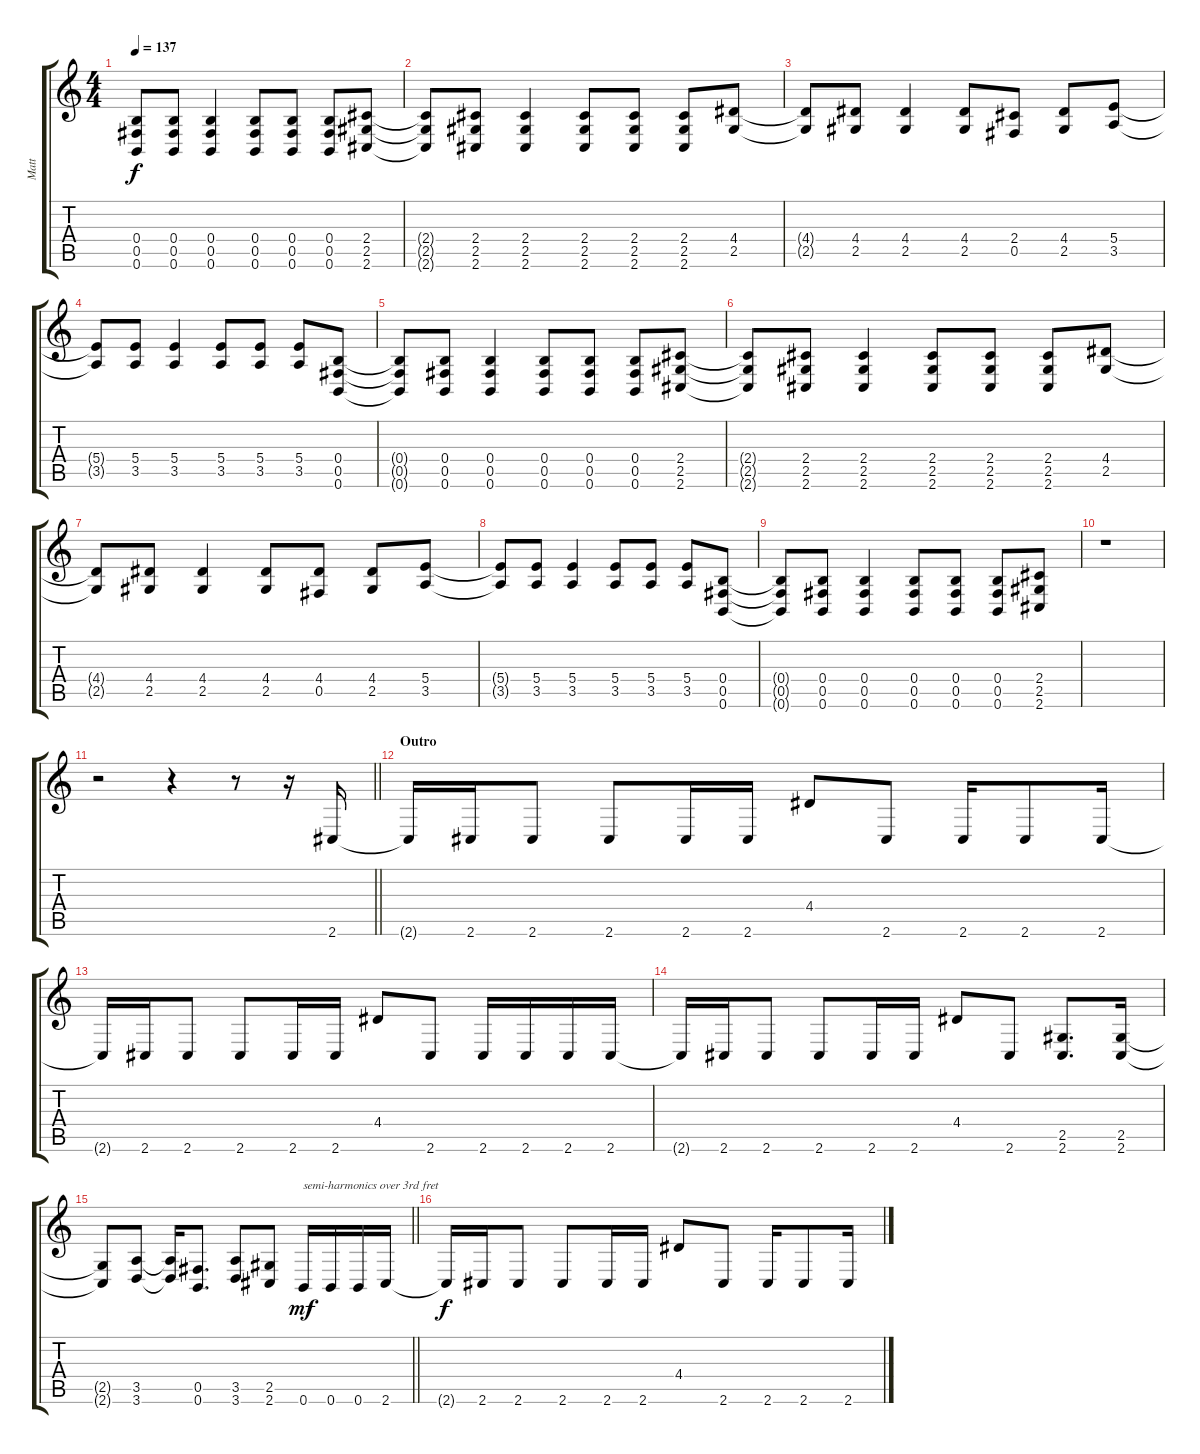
\track ("Matt" "Matt") {instrument distortionguitar}
\staff {score tabs}
\tuning (Db4 Ab3 E3 B2 Gb2 B1) {hide}
\ts (4 4)
\tempo 137
\clef g2
\ks c
(0.4{t} 0.5{t} 0.6{t}).8{dy f} (0.4 0.5 0.6).8 (0.4 0.5 0.6).4 (0.4 0.5 0.6).8 (0.4 0.5 0.6).8 (0.4 0.5 0.6).8 (2.4 2.5 2.6).8 |
(2.4{t} 2.5{t} 2.6{t}).8 (2.4 2.5 2.6).8 (2.4 2.5 2.6).4 (2.4 2.5 2.6).8 (2.4 2.5 2.6).8 (2.4 2.5 2.6).8 (4.4 2.5).8 |
(4.4{t} 2.5{t}).8 (4.4 2.5).8 (4.4 2.5).4 (4.4 2.5).8 (2.4 0.5).8 (4.4 2.5).8 (5.4 3.5).8 |
(5.4{t} 3.5{t}).8 (5.4 3.5).8 (5.4 3.5).4 (5.4 3.5).8 (5.4 3.5).8 (5.4 3.5).8 (0.4 0.5 0.6).8 |
(0.4{t} 0.5{t} 0.6{t}).8 (0.4 0.5 0.6).8 (0.4 0.5 0.6).4 (0.4 0.5 0.6).8 (0.4 0.5 0.6).8 (0.4 0.5 0.6).8 (2.4 2.5 2.6).8 |
(2.4{t} 2.5{t} 2.6{t}).8 (2.4 2.5 2.6).8 (2.4 2.5 2.6).4 (2.4 2.5 2.6).8 (2.4 2.5 2.6).8 (2.4 2.5 2.6).8 (4.4 2.5).8 |
(4.4{t} 2.5{t}).8 (4.4 2.5).8 (4.4 2.5).4 (4.4 2.5).8 (4.4 0.5).8 (4.4 2.5).8 (5.4 3.5).8 |
(5.4{t} 3.5{t}).8 (5.4 3.5).8 (5.4 3.5).4 (5.4 3.5).8 (5.4 3.5).8 (5.4 3.5).8 (0.4 0.5 0.6).8 |
(0.4{t} 0.5{t} 0.6{t}).8 (0.4 0.5 0.6).8 (0.4 0.5 0.6).4 (0.4 0.5 0.6).8 (0.4 0.5 0.6).8 (0.4 0.5 0.6).8 (2.4 2.5 2.6).8 |
r.1 |
\barLineRight lightlight
r.2 r.4 r.8 r.16 2.6.16 |
\section ("" "Outro")
2.6{t}.16 2.6.16 2.6.8 2.6.8 2.6.16 2.6.16 4.4.8 2.6.8 2.6.16 2.6.8 2.6.16 |
2.6{t}.16 2.6.16 2.6.8 2.6.8 2.6.16 2.6.16 4.4.8 2.6.8 2.6.16 2.6.16 2.6.16 2.6.16 |
2.6{t}.16 2.6.16 2.6.8 2.6.8 2.6.16 2.6.16 4.4.8 2.6.8 (2.5 2.6).8{d} (2.5 2.6).16 |
\barLineRight lightlight
(2.5{t} 2.6{t}).8 (3.5 3.6).8 (3.5{t} 3.6{t}).16 (0.5 0.6).8{d} (3.5 3.6).8 (2.5 2.6).8 0.6.16{txt "semi-harmonics over 3rd fret" dy mf} 0.6.16 0.6.16 2.6.16 |
2.6{t}.16{dy f} 2.6.16 2.6.8 2.6.8 2.6.16 2.6.16 4.4.8 2.6.8 2.6.16 2.6.8 2.6.16
